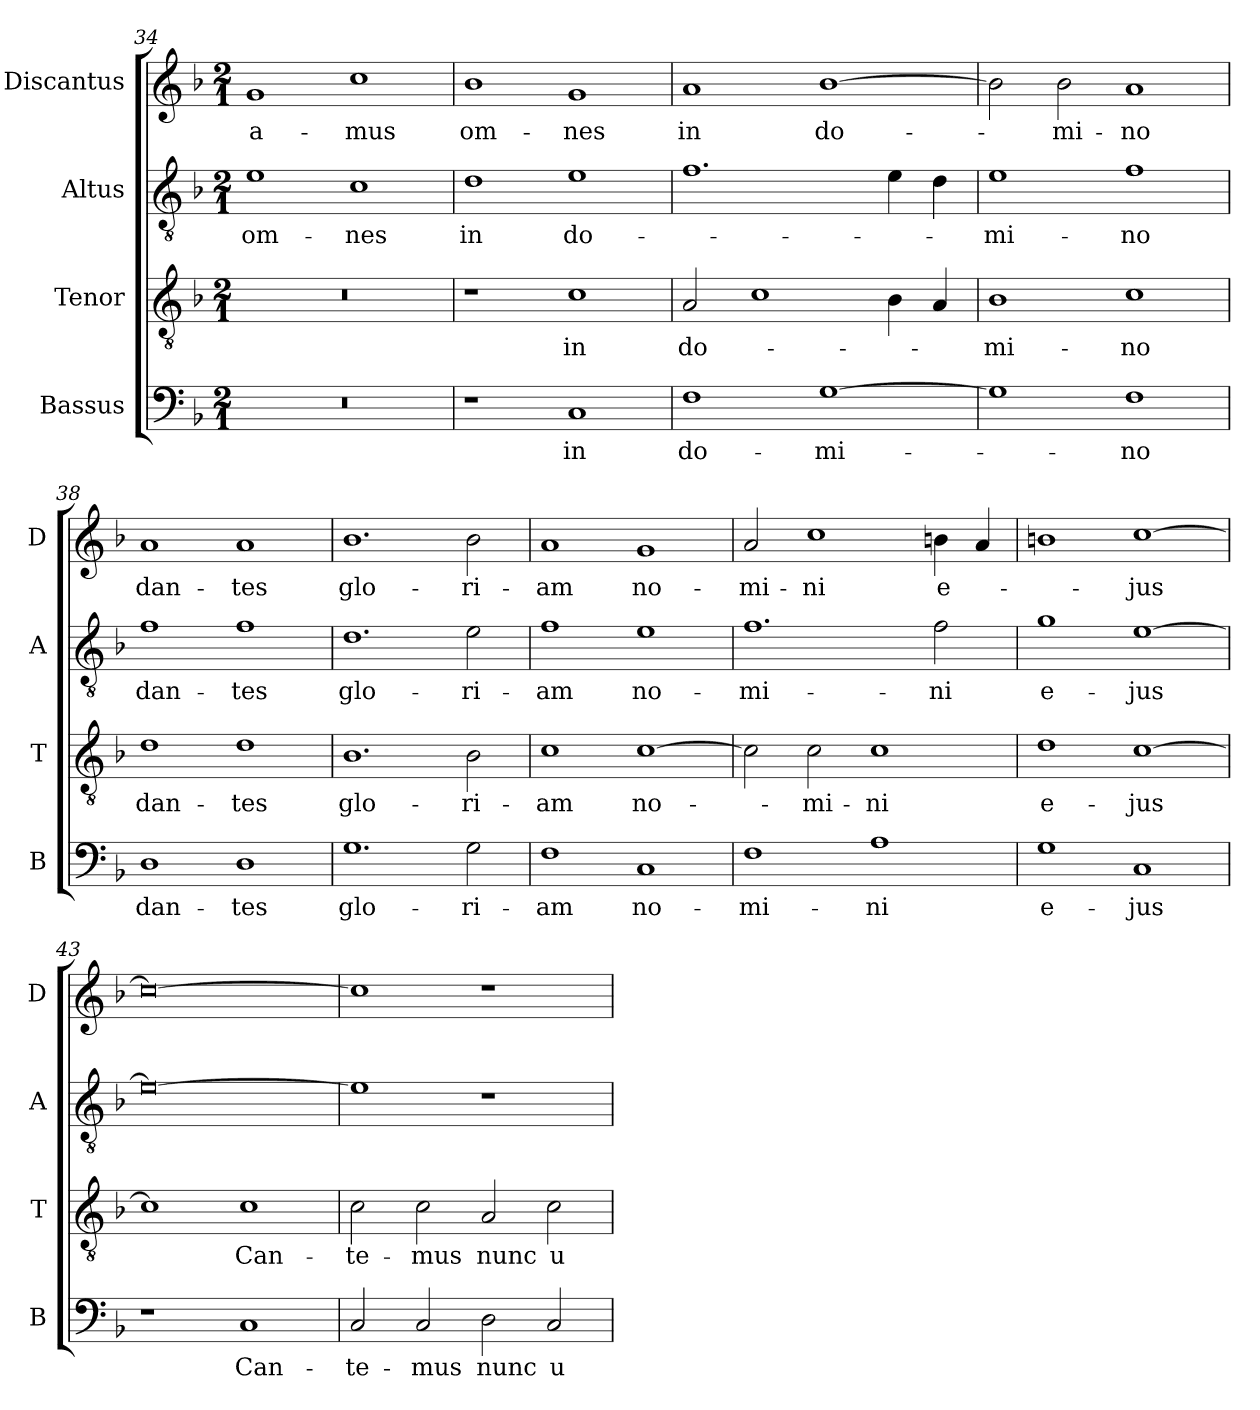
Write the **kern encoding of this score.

**kern	**text	**kern	**text	**kern	**text	**kern	**text
*part4	*part4	*part3	*part3	*part2	*part2	*part1	*part1
*staff4	*staff4	*staff3	*staff3	*staff2	*staff2	*staff1	*staff1
*I"Bassus	*	*I"Tenor	*	*I"Altus	*	*I"Discantus	*
*I'B	*	*I'T	*	*I'A	*	*I'D	*
*clefF4	*	*clefGv2	*	*clefGv2	*	*clefG2	*
*k[b-]	*	*k[b-]	*	*k[b-]	*	*k[b-]	*
*M2/1	*	*M2/1	*	*M2/1	*	*M2/1	*
=34	=34	=34	=34	=34	=34	=34	=34
0r	.	0r	.	1e	om-	1g	-a-
.	.	.	.	1c	-nes	1cc	-mus
=35	=35	=35	=35	=35	=35	=35	=35
1r	.	1r	.	1d	in	1b-	om-
1C	in	1c	in	1e	do-	1g	-nes
=36	=36	=36	=36	=36	=36	=36	=36
1F	do-	2A/	do-	1.f	.	1a	in
.	.	1c	.	.	.	.	.
[1G	-mi-	.	.	.	.	[1b-	do-
.	.	4B-\	.	4e\	.	.	.
.	.	4A/	.	4d\	.	.	.
=37	=37	=37	=37	=37	=37	=37	=37
1G]	.	1B-	-mi-	1e	-mi-	2b-\]	.
.	.	.	.	.	.	2b-\	-mi-
1F	-no	1c	-no	1f	-no	1a	-no
=38	=38	=38	=38	=38	=38	=38	=38
1D	dan-	1d	dan-	1f	dan-	1a	dan-
1D	-tes	1d	-tes	1f	-tes	1a	-tes
=39	=39	=39	=39	=39	=39	=39	=39
1.G	glo-	1.B-	glo-	1.d	glo-	1.b-	glo-
2G\	-ri-	2B-\	-ri-	2e\	-ri-	2b-\	-ri-
=40	=40	=40	=40	=40	=40	=40	=40
1F	-am	1c	-am	1f	-am	1a	-am
1C	no-	[1c	no-	1e	no-	1g	no-
=41	=41	=41	=41	=41	=41	=41	=41
1F	-mi-	2c\]	.	1.f	-mi-	2a/	-mi-
.	.	2c\	-mi-	.	.	1cc	-ni
1A	-ni	1c	-ni	.	.	.	.
.	.	.	.	2f\	-ni	4bn\	e-
.	.	.	.	.	.	4a/	.
=42	=42	=42	=42	=42	=42	=42	=42
1G	e-	1d	e-	1g	e-	1bn	.
1C	-jus	[1c	-jus	[1e	-jus	[1cc	-jus
=43	=43	=43	=43	=43	=43	=43	=43
1r	.	1c]	.	0e_	.	0cc_	.
1C	Can-	1c	Can-	.	.	.	.
=44	=44	=44	=44	=44	=44	=44	=44
2C/	-te-	2c\	-te-	1e]	.	1cc]	.
2C/	-mus	2c\	-mus	.	.	.	.
2D\	nunc	2A/	nunc	1r	.	1r	.
2C/	u-	2c\	u-	.	.	.	.
=	=	=	=	=	=	=	=
*-	*-	*-	*-	*-	*-	*-	*-
